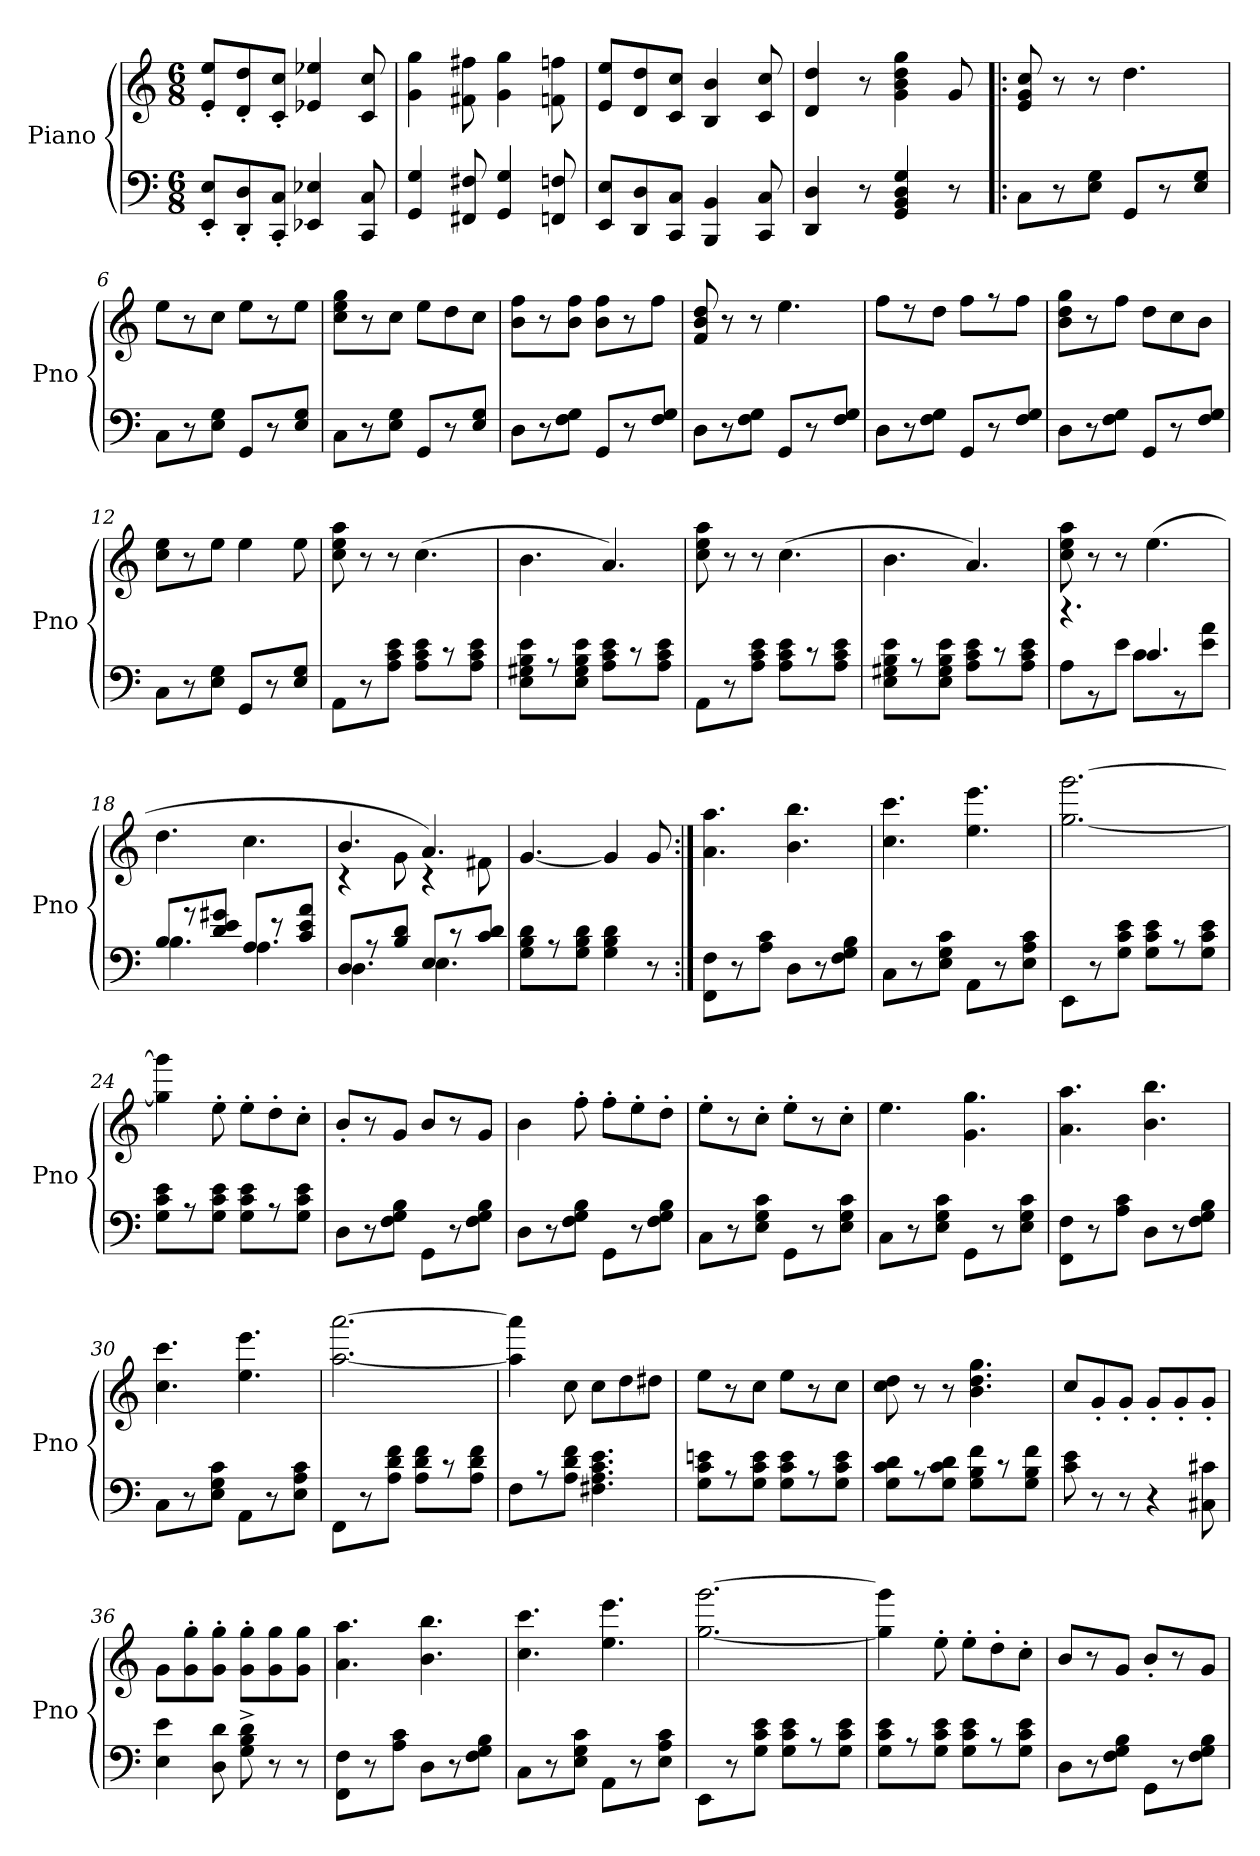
**kern	**kern
*part1	*part1
*staff2	*staff1
*I"Piano	*
*I'Pno	*
*clefF4	*clefG2
*k[]	*k[]
*C:	*C:
*M6/8	*M6/8
*MM180	*MM180
=1	=1
8EE'/ 8E'/L	8e'/ 8ee'/L
8DD'/ 8D'/	8d'/ 8dd'/
8CC'/ 8C'/J	8c'/ 8cc'/J
4EE-X/ 4E-X/	4e-X/ 4ee-X/
8CC/ 8C/	8c/ 8cc/
=2	=2
4GG/ 4G/	4g\ 4gg\
8FF#X/ 8F#X/	8f#X\ 8ff#X\
4GG/ 4G/	4g\ 4gg\
8FFn/ 8Fn/	8fn\ 8ffn\
=3	=3
8EE/ 8E/L	8e/ 8ee/L
8DD/ 8D/	8d/ 8dd/
8CC/ 8C/J	8c/ 8cc/J
4BBB/ 4BB/	4B/ 4b/
8CC/ 8C/	8c/ 8cc/
=4	=4
4DD/ 4D/	4d/ 4dd/
8r	8r
4GG/ 4BB/ 4D/ 4G/	4g\ 4b\ 4dd\ 4gg\
8r	8g/
=5!|:	=5!|:
8C\L	8e/ 8g/ 8cc/
8r	8r
8E\ 8G\J	8r
8GG/L	4.dd\
8r	.
8E/ 8G/J	.
=6	=6
8C\L	8ee\L
8r	8r
8E\ 8G\J	8cc\J
8GG/L	8ee\L
8r	8r
8E/ 8G/J	8ee\J
=7	=7
8C\L	8cc\ 8ee\ 8gg\L
8r	8r
8E\ 8G\J	8cc\J
8GG/L	8ee\L
8r	8dd\
8E/ 8G/J	8cc\J
=8	=8
8D\L	8b\ 8ff\L
8r	8r
8F\ 8G\J	8b\ 8ff\J
8GG/L	8b\ 8ff\L
8r	8r
8F/ 8G/J	8ff\J
=9	=9
8D\L	8f/ 8b/ 8dd/
8r	8r
8F\ 8G\J	8r
8GG/L	4.ee\
8r	.
8F/ 8G/J	.
=10	=10
8D\L	8ff\L
8r	8r
8F\ 8G\J	8dd\J
8GG/L	8ff\L
8r	8r
8F/ 8G/J	8ff\J
=11	=11
8D\L	8b\ 8dd\ 8gg\L
8r	8r
8F\ 8G\J	8ff\J
8GG/L	8dd\L
8r	8cc\
8F/ 8G/J	8b\J
=12	=12
8C\L	8cc\ 8ee\L
8r	8r
8E\ 8G\J	8ee\J
8GG/L	4ee\
8r	.
8E/ 8G/J	8ee\
=13	=13
8AA\L	8cc\ 8ee\ 8aa\
8r	8r
8A\ 8c\ 8e\J	8r
8A\ 8c\ 8e\L	(4.cc\
8r	.
8A\ 8c\ 8e\J	.
=14	=14
8E\ 8G#X\ 8B\ 8e\L	4.b\
8r	.
8E\ 8G#\ 8B\ 8e\J	.
8A\ 8c\ 8e\L	4.a/)
8r	.
8A\ 8c\ 8e\J	.
=15	=15
8AA\L	8cc\ 8ee\ 8aa\
8r	8r
8A\ 8c\ 8e\J	8r
8A\ 8c\ 8e\L	(4.cc\
8r	.
8A\ 8c\ 8e\J	.
=16	=16
8E\ 8G#X\ 8B\ 8e\L	4.b\
8r	.
8E\ 8G#\ 8B\ 8e\J	.
8A\ 8c\ 8e\L	4.a/)
8r	.
8A\ 8c\ 8e\J	.
=17	=17
*^	*
4.r	8A\L	8cc\ 8ee\ 8aa\
.	8r	8r
.	8e\J	8r
4.c/	8c\L	(4.ee\
.	8r	.
.	8e\ 8a\J	.
=18	=18	=18
8B/L	4.B\	4.dd\
8r	.	.
8d/ 8e/ 8g#X/J	.	.
8A/L	4.A\	4.cc\
8r	.	.
8c/ 8e/ 8a/J	.	.
=19	=19	=19
*	*	*^
8D/L	4.D\	4.b/	4r
8r	.	.	.
8B/ 8d/J	.	.	8g\
8E/L	4.E\	4.a/)	4r
8r	.	.	.
8c/ 8d/J	.	.	8f#X\
*v	*v	*	*
*	*v	*v
=20	=20
8G\ 8B\ 8d\L	[4.g/
8r	.
8G\ 8B\ 8d\J	.
4G\ 4B\ 4d\	4g/]
8r	8g/
=21:|!	=21:|!
8FF\ 8F\L	4.a\ 4.aa\
8r	.
8A\ 8c\J	.
8D\L	4.b\ 4.bb\
8r	.
8F\ 8G\ 8B\J	.
=22	=22
8C\L	4.cc\ 4.ccc\
8r	.
8E\ 8G\ 8c\J	.
8AA\L	4.ee\ 4.eee\
8r	.
8E\ 8A\ 8c\J	.
=23	=23
8EE\L	[2.gg\ [2.ggg\
8r	.
8G\ 8c\ 8e\J	.
8G\ 8c\ 8e\L	.
8r	.
8G\ 8c\ 8e\J	.
=24	=24
8G\ 8c\ 8e\L	4gg]\ 4ggg]\
8r	.
8G\ 8c\ 8e\J	8ee'\
8G\ 8c\ 8e\L	8ee'\L
8r	8dd'\
8G\ 8c\ 8e\J	8cc'\J
=25	=25
8D\L	8b'/L
8r	8r
8F\ 8G\ 8B\J	8g/J
8GG\L	8b/L
8r	8r
8F\ 8G\ 8B\J	8g/J
=26	=26
8D\L	4b\
8r	.
8F\ 8G\ 8B\J	8ff'\
8GG\L	8ff'\L
8r	8ee'\
8F\ 8G\ 8B\J	8dd'\J
=27	=27
8C\L	8ee'\L
8r	8r
8E\ 8G\ 8c\J	8cc'\J
8GG\L	8ee'\L
8r	8r
8E\ 8G\ 8c\J	8cc'\J
=28	=28
8C\L	4.ee\
8r	.
8E\ 8G\ 8c\J	.
8GG\L	4.g\ 4.gg\
8r	.
8E\ 8G\ 8c\J	.
=29	=29
8FF\ 8F\L	4.a\ 4.aa\
8r	.
8A\ 8c\J	.
8D\L	4.b\ 4.bb\
8r	.
8F\ 8G\ 8B\J	.
=30	=30
8C\L	4.cc\ 4.ccc\
8r	.
8E\ 8G\ 8c\J	.
8AA\L	4.ee\ 4.eee\
8r	.
8E\ 8A\ 8c\J	.
=31	=31
8FF\L	[2.aa\ [2.aaa\
8r	.
8A\ 8d\ 8f\J	.
8A\ 8d\ 8f\L	.
8r	.
8A\ 8d\ 8f\J	.
=32	=32
8F\L	4aa]\ 4aaa]\
8r	.
8A\ 8d\ 8f\J	8cc\
4.F#X\ 4.A\ 4.c\ 4.e\	8cc\L
.	8dd\
.	8dd#X\J
=33	=33
8G\ 8c\ 8en\L	8ee\L
8r	8r
8G\ 8c\ 8e\J	8cc\J
8G\ 8c\ 8e\L	8ee\L
8r	8r
8G\ 8c\ 8e\J	8cc\J
=34	=34
8G\ 8c\ 8d\L	8cc\ 8dd\
8r	8r
8G\ 8c\ 8d\J	8r
8G\ 8B\ 8f\L	4.b\ 4.dd\ 4.gg\
8r	.
8G\ 8B\ 8f\J	.
=35	=35
8c\ 8e\	8cc/L
8r	8g'/
8r	8g'/J
4r	8g'/L
.	8g'/
8C#X\ 8c#X\	8g'/J
=36	=36
4E\ 4e\	8g\L
.	8g'\ 8gg'\
8D\ 8d\	8g'\ 8gg'\J
8G^\ 8B^\ 8d^\	8g'\ 8gg'\L
8r	8g\ 8gg\
8r	8g\ 8gg\J
=37	=37
8FF\ 8F\L	4.a\ 4.aa\
8r	.
8A\ 8c\J	.
8D\L	4.b\ 4.bb\
8r	.
8F\ 8G\ 8B\J	.
=38	=38
8C\L	4.cc\ 4.ccc\
8r	.
8E\ 8G\ 8c\J	.
8AA\L	4.ee\ 4.eee\
8r	.
8E\ 8A\ 8c\J	.
=39	=39
8EE\L	[2.gg\ [2.ggg\
8r	.
8G\ 8c\ 8e\J	.
8G\ 8c\ 8e\L	.
8r	.
8G\ 8c\ 8e\J	.
=40	=40
8G\ 8c\ 8e\L	4gg]\ 4ggg]\
8r	.
8G\ 8c\ 8e\J	8ee'\
8G\ 8c\ 8e\L	8ee'\L
8r	8dd'\
8G\ 8c\ 8e\J	8cc'\J
=41	=41
8D\L	8b/L
8r	8r
8F\ 8G\ 8B\J	8g/J
8GG\L	8b'/L
8r	8r
8F\ 8G\ 8B\J	8g/J
=	=
*-	*-
